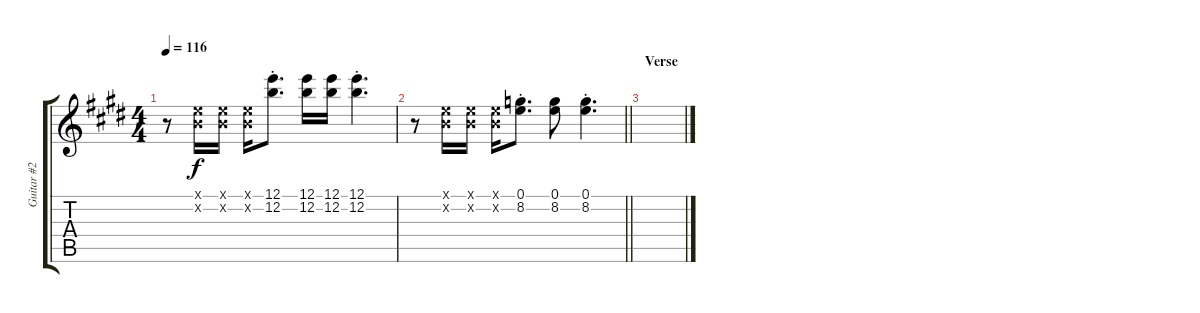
\track ("Guitar #2" "Guitar #2") {instrument electricguitarclean}
\staff {score tabs}
\tuning (E4 B3 G3 D3 A2 E2) {hide}
\ts (4 4)
\tempo 116
\clef g2
\ks e
r.8{dy f} (0.1{x} 0.2{x}).16 (0.1{x} 0.2{x}).16 (0.1{x} 0.2{x}).16 (12.1{st} 12.2{st}).8{d} (12.1 12.2).16 (12.1 12.2).16 (12.1{st} 12.2{st}).4{d} |
\barLineRight lightlight
r.8 (0.1{x} 0.2{x}).16 (0.1{x} 0.2{x}).16 (0.1{x} 0.2{x}).16 (0.1{st} 8.2{st}).8{d} (0.1 8.2).8 (0.1{st} 8.2{st}).4{d} |
\section ("" "Verse")
